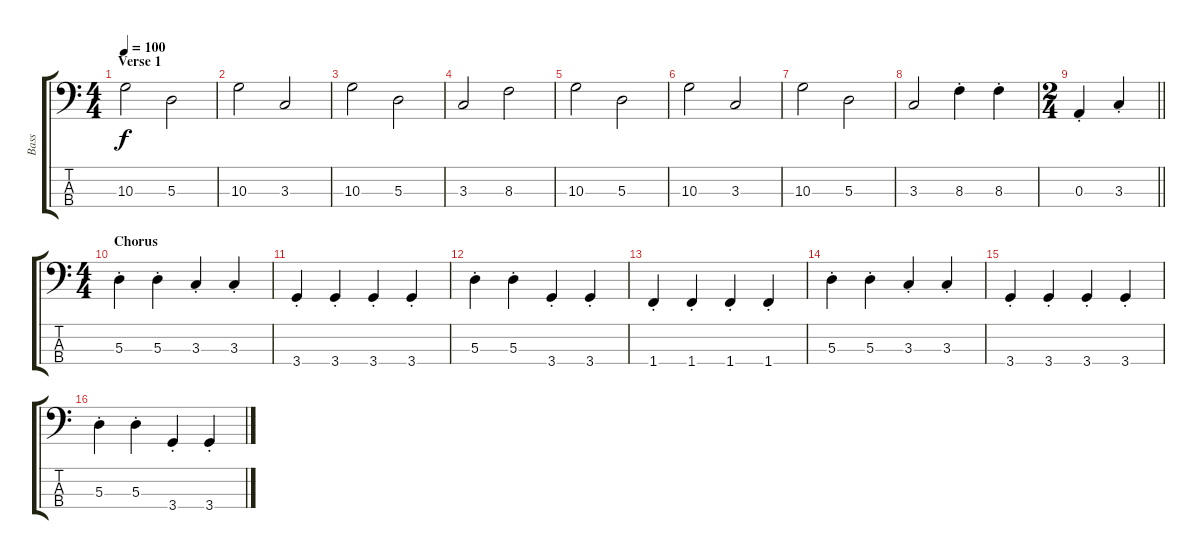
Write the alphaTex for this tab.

\track ("Bass" "Bass") {instrument electricbassfinger}
\staff {score tabs}
\tuning (G2 D2 A1 E1) {hide}
\ts (4 4)
\section ("" "Verse 1")
\tempo 100
\clef f4
\ks c
10.3.2{dy f} 5.3.2 |
10.3.2 3.3.2 |
10.3.2 5.3.2 |
3.3.2 8.3.2 |
10.3.2 5.3.2 |
10.3.2 3.3.2 |
10.3.2 5.3.2 |
3.3.2 8.3{st}.4 8.3{st}.4 |
\ts (2 4)
\barLineRight lightlight
0.3{st}.4 3.3{st}.4 |
\ts (4 4)
\section ("" "Chorus")
5.3{st}.4 5.3{st}.4 3.3{st}.4 3.3{st}.4 |
3.4{st}.4 3.4{st}.4 3.4{st}.4 3.4{st}.4 |
5.3{st}.4 5.3{st}.4 3.4{st}.4 3.4{st}.4 |
1.4{st}.4 1.4{st}.4 1.4{st}.4 1.4{st}.4 |
5.3{st}.4 5.3{st}.4 3.3{st}.4 3.3{st}.4 |
3.4{st}.4 3.4{st}.4 3.4{st}.4 3.4{st}.4 |
5.3{st}.4 5.3{st}.4 3.4{st}.4 3.4{st}.4
